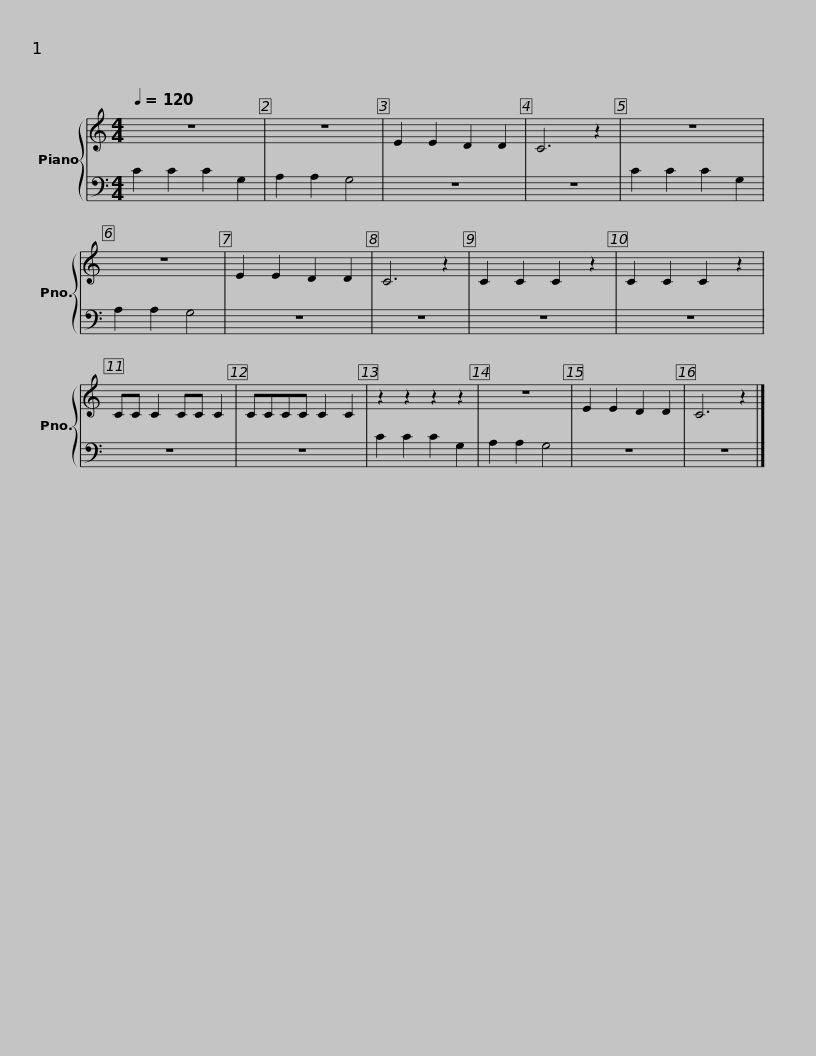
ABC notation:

X:1
%%score { 1 | 2 }
L:1/8
Q:1/4=120
M:4/4
I:linebreak $
K:C
V:1 treble
V:2 bass
V:1
 z8 | z8 | E2 E2 D2 D2 | C6 z2 |$ z8 | %5
 z8 | E2 E2 D2 D2 | C6 z2 |$ C2 C2 C2 z2 | C2 C2 C2 z2 | %10
 CC C2 CC C2 | CCCC C2 C2 |$ z2 z2 z2 z2 | z8 | E2 E2 D2 D2 | %15
 C6 z2 |] %16
V:2
 C2 C2 C2 G,2 | A,2 A,2 G,4 | z8 | z8 |$ C2 C2 C2 G,2 | %5
 A,2 A,2 G,4 | z8 | z8 |$ z8 | z8 | %10
 z8 | z8 |$ C2 C2 C2 G,2 | A,2 A,2 G,4 | z8 | %15
 z8 |] %16
